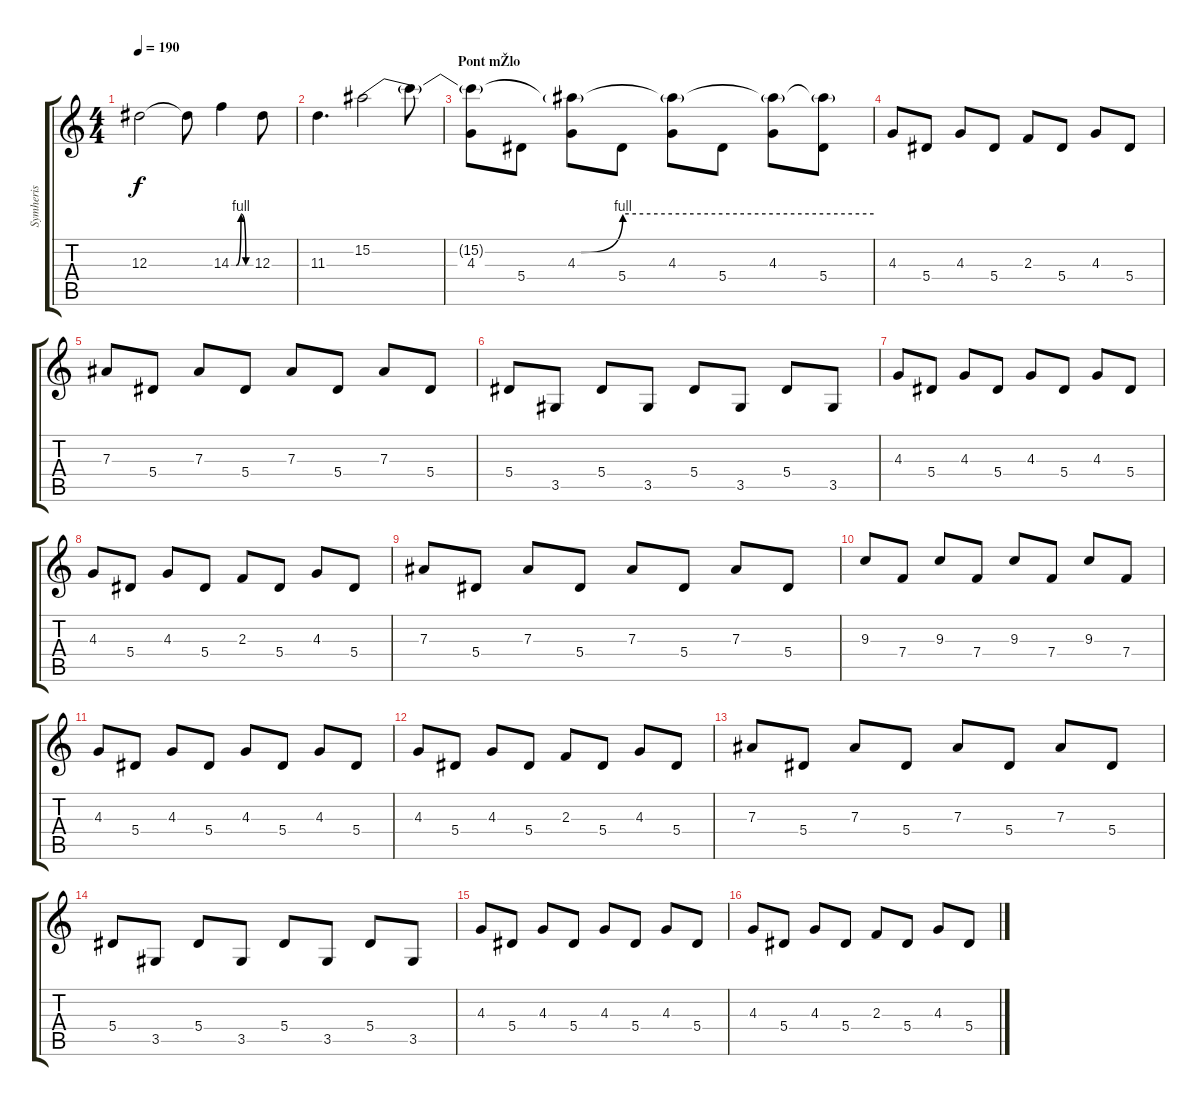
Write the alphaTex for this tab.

\track ("Symheris" "Symheris") {instrument distortionguitar}
\staff {score tabs}
\tuning (C4 G3 Eb3 Bb2 F2 C2) {hide}
\ts (4 4)
\tempo 190
\clef g2
\ks c
12.3.2{dy f} 12.3{t}.8 14.3{be (custom 0 0 15 0 30 4 45 0 60 0)}.4 12.3.8 |
11.3.4{d} 15.2{be (custom 0 0 15 0 20 0 25 0 30 4 60 4)}.2 15.2{t}.8 |
\section ("" "Pont mŽlo")
(15.2{t} 4.3).8 5.4.8 (15.2{t} 4.3).8 5.4.8 (15.2{t} 4.3).8 5.4.8 (15.2{t} 4.3).8 (15.2{t} 5.4).8 |
4.3.8 5.4.8 4.3.8 5.4.8 2.3.8 5.4.8 4.3.8 5.4.8 |
7.3.8 5.4.8 7.3.8 5.4.8 7.3.8 5.4.8 7.3.8 5.4.8 |
5.4.8 3.5.8 5.4.8 3.5.8 5.4.8 3.5.8 5.4.8 3.5.8 |
4.3.8 5.4.8 4.3.8 5.4.8 4.3.8 5.4.8 4.3.8 5.4.8 |
4.3.8 5.4.8 4.3.8 5.4.8 2.3.8 5.4.8 4.3.8 5.4.8 |
7.3.8 5.4.8 7.3.8 5.4.8 7.3.8 5.4.8 7.3.8 5.4.8 |
9.3.8 7.4.8 9.3.8 7.4.8 9.3.8 7.4.8 9.3.8 7.4.8 |
4.3.8 5.4.8 4.3.8 5.4.8 4.3.8 5.4.8 4.3.8 5.4.8 |
4.3.8 5.4.8 4.3.8 5.4.8 2.3.8 5.4.8 4.3.8 5.4.8 |
7.3.8 5.4.8 7.3.8 5.4.8 7.3.8 5.4.8 7.3.8 5.4.8 |
5.4.8 3.5.8 5.4.8 3.5.8 5.4.8 3.5.8 5.4.8 3.5.8 |
4.3.8 5.4.8 4.3.8 5.4.8 4.3.8 5.4.8 4.3.8 5.4.8 |
4.3.8 5.4.8 4.3.8 5.4.8 2.3.8 5.4.8 4.3.8 5.4.8
